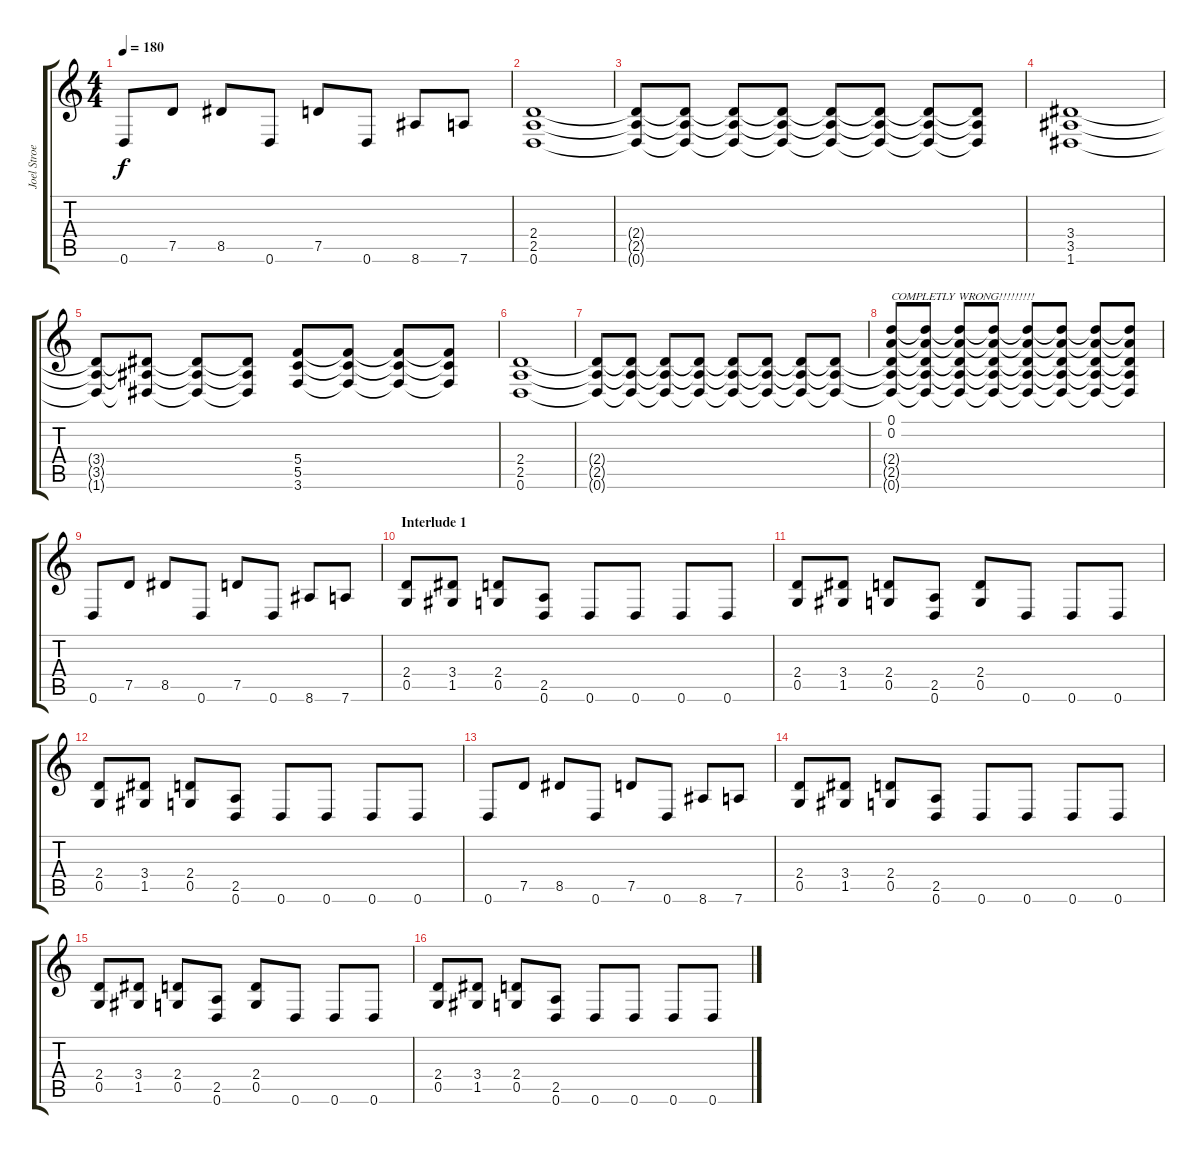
\track ("Joel Stroetzel" "Joel Stroe") {instrument distortionguitar}
\staff {score tabs}
\tuning (D4 A3 F3 C3 G2 D2) {hide}
\ts (4 4)
\tempo 180
\clef g2
\ks c
0.6.8{dy f} 7.5.8 8.5.8 0.6.8 7.5.8 0.6.8 8.6.8 7.6.8 |
(2.4 2.5 0.6).1 |
(2.4{t} 2.5{t} 0.6{t}).8 (2.4{t} 2.5{t} 0.6{t}).8 (2.4{t} 2.5{t} 0.6{t}).8 (2.4{t} 2.5{t} 0.6{t}).8 (2.4{t} 2.5{t} 0.6{t}).8 (2.4{t} 2.5{t} 0.6{t}).8 (2.4{t} 2.5{t} 0.6{t}).8 (2.4{t} 2.5{t} 0.6{t}).8 |
(3.4 3.5 1.6).1 |
(3.4{t} 3.5{t} 1.6{t}).8 (3.4{t} 3.5{t} 1.6{t}).8 (3.4{t} 3.5{t} 1.6{t}).8 (3.4{t} 3.5{t} 1.6{t}).8 (5.4 5.5 3.6).8 (5.4{t} 5.5{t} 3.6{t}).8 (5.4{t} 5.5{t} 3.6{t}).8 (5.4{t} 5.5{t} 3.6{t}).8 |
(2.4 2.5 0.6).1 |
(2.4{t} 2.5{t} 0.6{t}).8 (2.4{t} 2.5{t} 0.6{t}).8 (2.4{t} 2.5{t} 0.6{t}).8 (2.4{t} 2.5{t} 0.6{t}).8 (2.4{t} 2.5{t} 0.6{t}).8 (2.4{t} 2.5{t} 0.6{t}).8 (2.4{t} 2.5{t} 0.6{t}).8 (2.4{t} 2.5{t} 0.6{t}).8 |
(0.1 0.2 2.4{t} 2.5{t} 0.6{t}).8{txt "COMPLETLY WRONG!!!!!!!!!"} (0.1{t} 0.2{t} 2.4{t} 2.5{t} 0.6{t}).8 (0.1{t} 0.2{t} 2.4{t} 2.5{t} 0.6{t}).8 (0.1{t} 0.2{t} 2.4{t} 2.5{t} 0.6{t}).8 (0.1{t} 0.2{t} 2.4{t} 2.5{t} 0.6{t}).8 (0.1{t} 0.2{t} 2.4{t} 2.5{t} 0.6{t}).8 (0.1{t} 0.2{t} 2.4{t} 2.5{t} 0.6{t}).8 (0.1{t} 0.2{t} 2.4{t} 2.5{t} 0.6{t}).8 |
0.6.8 7.5.8 8.5.8 0.6.8 7.5.8 0.6.8 8.6.8 7.6.8 |
\section ("" "Interlude 1")
(2.4 0.5).8 (3.4 1.5).8 (2.4 0.5).8 (2.5 0.6).8 0.6.8 0.6.8 0.6.8 0.6.8 |
(2.4 0.5).8 (3.4 1.5).8 (2.4 0.5).8 (2.5 0.6).8 (2.4 0.5).8 0.6.8 0.6.8 0.6.8 |
(2.4 0.5).8 (3.4 1.5).8 (2.4 0.5).8 (2.5 0.6).8 0.6.8 0.6.8 0.6.8 0.6.8 |
0.6.8 7.5.8 8.5.8 0.6.8 7.5.8 0.6.8 8.6.8 7.6.8 |
(2.4 0.5).8 (3.4 1.5).8 (2.4 0.5).8 (2.5 0.6).8 0.6.8 0.6.8 0.6.8 0.6.8 |
(2.4 0.5).8 (3.4 1.5).8 (2.4 0.5).8 (2.5 0.6).8 (2.4 0.5).8 0.6.8 0.6.8 0.6.8 |
(2.4 0.5).8 (3.4 1.5).8 (2.4 0.5).8 (2.5 0.6).8 0.6.8 0.6.8 0.6.8 0.6.8
